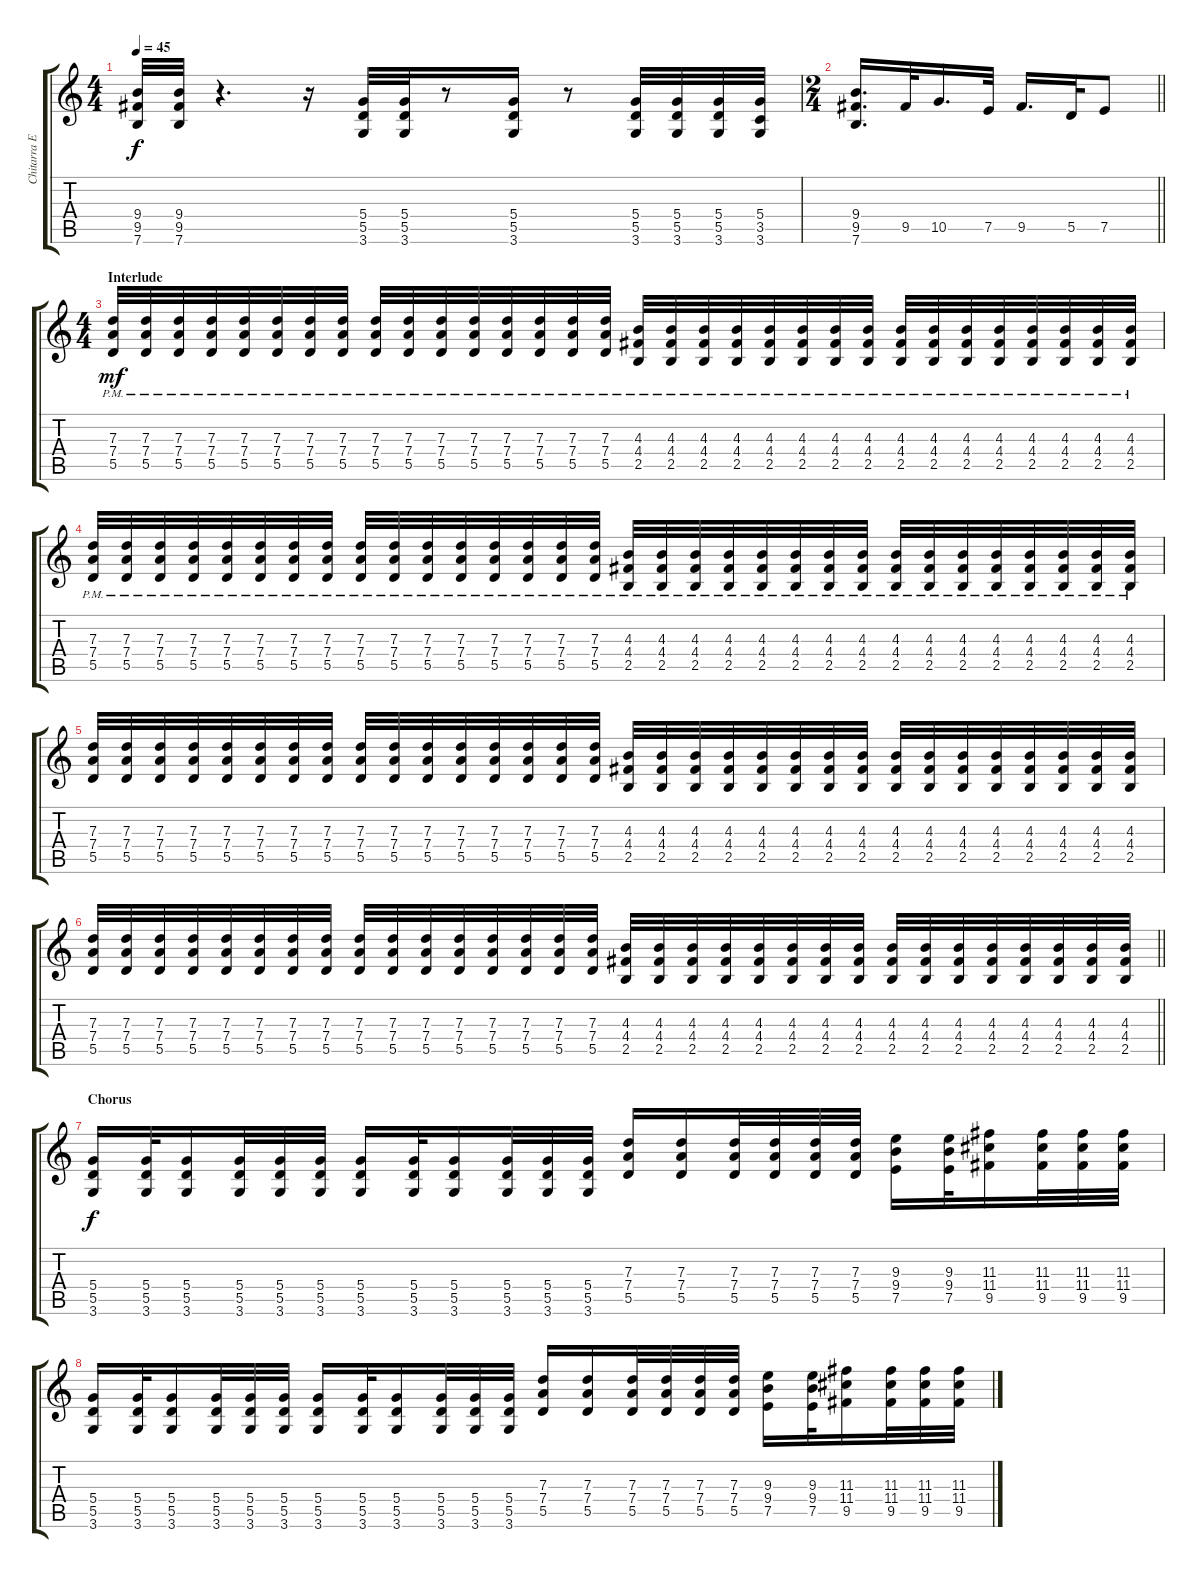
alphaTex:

\track ("Chitarra Elettrica" "Chitarra E") {instrument distortionguitar}
\staff {score tabs}
\tuning (E4 B3 G3 D3 A2 E2) {hide}
\ts (4 4)
\tempo 45
\clef g2
\ks c
(9.4 9.5 7.6).32{dy f} (9.4 9.5 7.6).32 r.4{d} r.16 (5.4 5.5 3.6).32 (5.4 5.5 3.6).32 r.8 (5.4 5.5 3.6).16 r.8 (5.4 5.5 3.6).32 (5.4 5.5 3.6).32 (5.4 5.5 3.6).32 (5.4 3.5 3.6).32 |
\ts (2 4)
\barLineRight lightlight
(9.4 9.5 7.6).16{d} 9.5.32 10.5.16{d} 7.5.32 9.5.16{d} 5.5.32 7.5.8 |
\ts (4 4)
\section ("" "Interlude")
(7.3{pm} 7.4{pm} 5.5{pm}).32{dy mf} (7.3{pm} 7.4{pm} 5.5{pm}).32 (7.3{pm} 7.4{pm} 5.5{pm}).32 (7.3{pm} 7.4{pm} 5.5{pm}).32 (7.3{pm} 7.4{pm} 5.5{pm}).32 (7.3{pm} 7.4{pm} 5.5{pm}).32 (7.3{pm} 7.4{pm} 5.5{pm}).32 (7.3{pm} 7.4{pm} 5.5{pm}).32 (7.3{pm} 7.4{pm} 5.5{pm}).32 (7.3{pm} 7.4{pm} 5.5{pm}).32 (7.3{pm} 7.4{pm} 5.5{pm}).32 (7.3{pm} 7.4{pm} 5.5{pm}).32 (7.3{pm} 7.4{pm} 5.5{pm}).32 (7.3{pm} 7.4{pm} 5.5{pm}).32 (7.3{pm} 7.4{pm} 5.5{pm}).32 (7.3{pm} 7.4{pm} 5.5{pm}).32 (4.3{pm} 4.4{pm} 2.5{pm}).32 (4.3{pm} 4.4{pm} 2.5{pm}).32 (4.3{pm} 4.4{pm} 2.5{pm}).32 (4.3{pm} 4.4{pm} 2.5{pm}).32 (4.3{pm} 4.4{pm} 2.5{pm}).32 (4.3{pm} 4.4{pm} 2.5{pm}).32 (4.3{pm} 4.4{pm} 2.5{pm}).32 (4.3{pm} 4.4{pm} 2.5{pm}).32 (4.3{pm} 4.4{pm} 2.5{pm}).32 (4.3{pm} 4.4{pm} 2.5{pm}).32 (4.3{pm} 4.4{pm} 2.5{pm}).32 (4.3{pm} 4.4{pm} 2.5{pm}).32 (4.3{pm} 4.4{pm} 2.5{pm}).32 (4.3{pm} 4.4{pm} 2.5{pm}).32 (4.3{pm} 4.4{pm} 2.5{pm}).32 (4.3{pm} 4.4{pm} 2.5{pm}).32 |
(7.3{pm} 7.4{pm} 5.5{pm}).32 (7.3{pm} 7.4{pm} 5.5{pm}).32 (7.3{pm} 7.4{pm} 5.5{pm}).32 (7.3{pm} 7.4{pm} 5.5{pm}).32 (7.3{pm} 7.4{pm} 5.5{pm}).32 (7.3{pm} 7.4{pm} 5.5{pm}).32 (7.3{pm} 7.4{pm} 5.5{pm}).32 (7.3{pm} 7.4{pm} 5.5{pm}).32 (7.3{pm} 7.4{pm} 5.5{pm}).32 (7.3{pm} 7.4{pm} 5.5{pm}).32 (7.3{pm} 7.4{pm} 5.5{pm}).32 (7.3{pm} 7.4{pm} 5.5{pm}).32 (7.3{pm} 7.4{pm} 5.5{pm}).32 (7.3{pm} 7.4{pm} 5.5{pm}).32 (7.3{pm} 7.4{pm} 5.5{pm}).32 (7.3{pm} 7.4{pm} 5.5{pm}).32 (4.3{pm} 4.4{pm} 2.5{pm}).32 (4.3{pm} 4.4{pm} 2.5{pm}).32 (4.3{pm} 4.4{pm} 2.5{pm}).32 (4.3{pm} 4.4{pm} 2.5{pm}).32 (4.3{pm} 4.4{pm} 2.5{pm}).32 (4.3{pm} 4.4{pm} 2.5{pm}).32 (4.3{pm} 4.4{pm} 2.5{pm}).32 (4.3{pm} 4.4{pm} 2.5{pm}).32 (4.3{pm} 4.4{pm} 2.5{pm}).32 (4.3{pm} 4.4{pm} 2.5{pm}).32 (4.3{pm} 4.4{pm} 2.5{pm}).32 (4.3{pm} 4.4{pm} 2.5{pm}).32 (4.3{pm} 4.4{pm} 2.5{pm}).32 (4.3{pm} 4.4{pm} 2.5{pm}).32 (4.3{pm} 4.4{pm} 2.5{pm}).32 (4.3{pm} 4.4{pm} 2.5{pm}).32 |
(7.3 7.4 5.5).32 (7.3 7.4 5.5).32 (7.3 7.4 5.5).32 (7.3 7.4 5.5).32 (7.3 7.4 5.5).32 (7.3 7.4 5.5).32 (7.3 7.4 5.5).32 (7.3 7.4 5.5).32 (7.3 7.4 5.5).32 (7.3 7.4 5.5).32 (7.3 7.4 5.5).32 (7.3 7.4 5.5).32 (7.3 7.4 5.5).32 (7.3 7.4 5.5).32 (7.3 7.4 5.5).32 (7.3 7.4 5.5).32 (4.3 4.4 2.5).32 (4.3 4.4 2.5).32 (4.3 4.4 2.5).32 (4.3 4.4 2.5).32 (4.3 4.4 2.5).32 (4.3 4.4 2.5).32 (4.3 4.4 2.5).32 (4.3 4.4 2.5).32 (4.3 4.4 2.5).32 (4.3 4.4 2.5).32 (4.3 4.4 2.5).32 (4.3 4.4 2.5).32 (4.3 4.4 2.5).32 (4.3 4.4 2.5).32 (4.3 4.4 2.5).32 (4.3 4.4 2.5).32 |
\barLineRight lightlight
(7.3 7.4 5.5).32 (7.3 7.4 5.5).32 (7.3 7.4 5.5).32 (7.3 7.4 5.5).32 (7.3 7.4 5.5).32 (7.3 7.4 5.5).32 (7.3 7.4 5.5).32 (7.3 7.4 5.5).32 (7.3 7.4 5.5).32 (7.3 7.4 5.5).32 (7.3 7.4 5.5).32 (7.3 7.4 5.5).32 (7.3 7.4 5.5).32 (7.3 7.4 5.5).32 (7.3 7.4 5.5).32 (7.3 7.4 5.5).32 (4.3 4.4 2.5).32 (4.3 4.4 2.5).32 (4.3 4.4 2.5).32 (4.3 4.4 2.5).32 (4.3 4.4 2.5).32 (4.3 4.4 2.5).32 (4.3 4.4 2.5).32 (4.3 4.4 2.5).32 (4.3 4.4 2.5).32 (4.3 4.4 2.5).32 (4.3 4.4 2.5).32 (4.3 4.4 2.5).32 (4.3 4.4 2.5).32 (4.3 4.4 2.5).32 (4.3 4.4 2.5).32 (4.3 4.4 2.5).32 |
\section ("" "Chorus")
(5.4 5.5 3.6).16{dy f} (5.4 5.5 3.6).32 (5.4 5.5 3.6).16 (5.4 5.5 3.6).32 (5.4 5.5 3.6).32 (5.4 5.5 3.6).32 (5.4 5.5 3.6).16 (5.4 5.5 3.6).32 (5.4 5.5 3.6).16 (5.4 5.5 3.6).32 (5.4 5.5 3.6).32 (5.4 5.5 3.6).32 (7.3 7.4 5.5).16 (7.3 7.4 5.5).16 (7.3 7.4 5.5).32 (7.3 7.4 5.5).32 (7.3 7.4 5.5).32 (7.3 7.4 5.5).32 (9.3 9.4 7.5).16 (9.3 9.4 7.5).32 (11.3 11.4 9.5).16 (11.3 11.4 9.5).32 (11.3 11.4 9.5).32 (11.3 11.4 9.5).32 |
(5.4 5.5 3.6).16 (5.4 5.5 3.6).32 (5.4 5.5 3.6).16 (5.4 5.5 3.6).32 (5.4 5.5 3.6).32 (5.4 5.5 3.6).32 (5.4 5.5 3.6).16 (5.4 5.5 3.6).32 (5.4 5.5 3.6).16 (5.4 5.5 3.6).32 (5.4 5.5 3.6).32 (5.4 5.5 3.6).32 (7.3 7.4 5.5).16 (7.3 7.4 5.5).16 (7.3 7.4 5.5).32 (7.3 7.4 5.5).32 (7.3 7.4 5.5).32 (7.3 7.4 5.5).32 (9.3 9.4 7.5).16 (9.3 9.4 7.5).32 (11.3 11.4 9.5).16 (11.3 11.4 9.5).32 (11.3 11.4 9.5).32 (11.3 11.4 9.5).32
